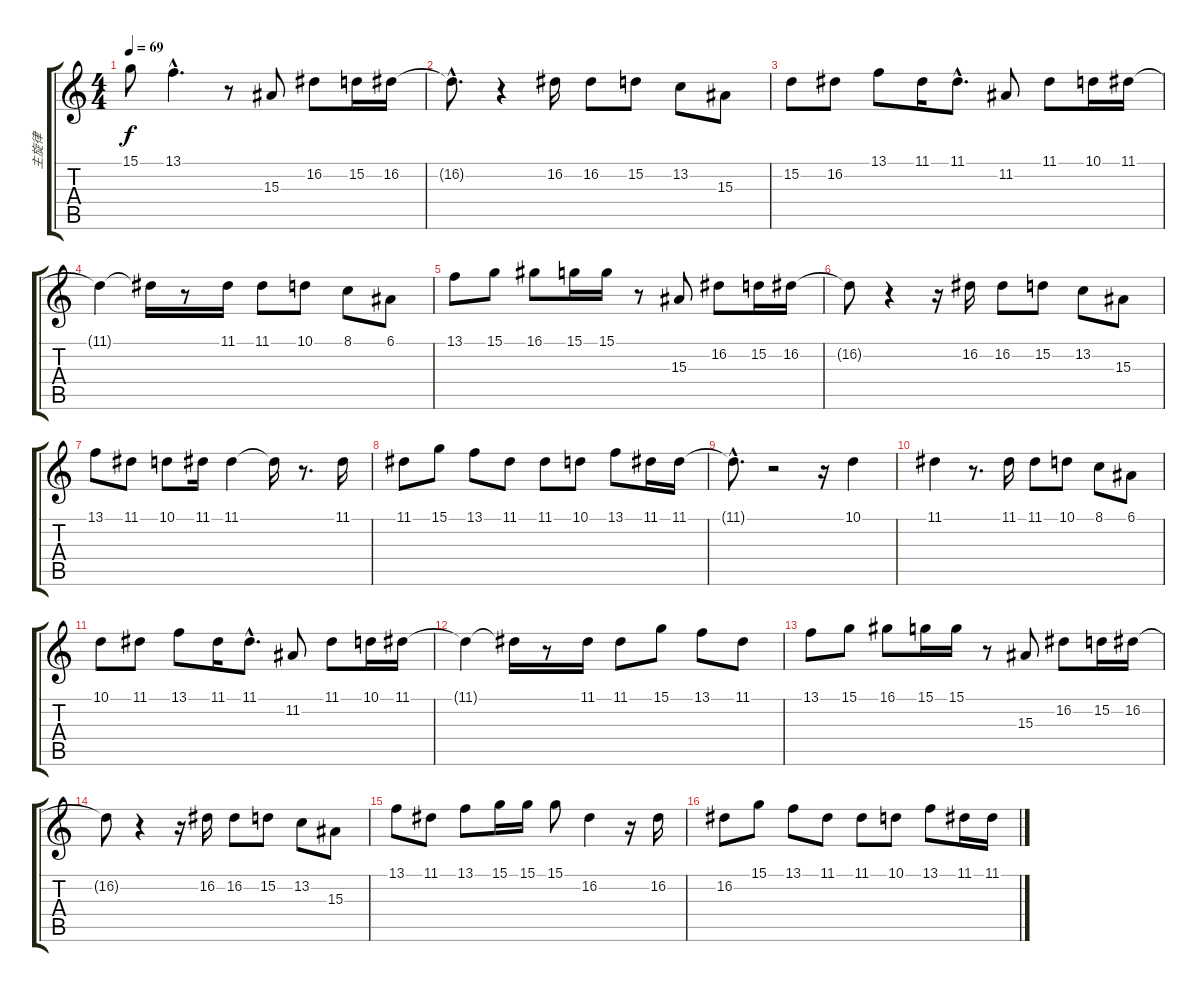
\track ("主旋律" "主旋律") {instrument recorder}
\staff {score tabs}
\tuning (E4 B3 G3 D3 A2 E2) {hide}
\ts (4 4)
\tempo 69
\clef g2
\ks c
15.1.8{dy f} 13.1{hac}.4{d} r.8 15.3.8 16.2.8 15.2.16 16.2.16 |
16.2{hac t}.8{d} r.4 16.2.16 16.2.8 15.2.8 13.2.8 15.3.8 |
15.2.8 16.2.8 13.1.8 11.1.16 11.1{hac}.8{d} 11.2.8 11.1.8 10.1.16 11.1.16 |
11.1{t}.4 11.1{t}.16 r.8 11.1.16 11.1.8 10.1.8 8.1.8 6.1.8 |
13.1.8 15.1.8 16.1.8 15.1.16 15.1.16 r.8 15.3.8 16.2.8 15.2.16 16.2.16 |
16.2{t}.8 r.4 r.16 16.2.16 16.2.8 15.2.8 13.2.8 15.3.8 |
13.1.8 11.1.8 10.1.8 11.1.16 11.1.4 11.1{t}.16 r.8{d} 11.1.16 |
11.1.8 15.1.8 13.1.8 11.1.8 11.1.8 10.1.8 13.1.8 11.1.16 11.1.16 |
11.1{hac t}.8{d} r.2 r.16 10.1.4 |
11.1.4 r.8{d} 11.1.16 11.1.8 10.1.8 8.1.8 6.1.8 |
10.1.8 11.1.8 13.1.8 11.1.16 11.1{hac}.8{d} 11.2.8 11.1.8 10.1.16 11.1.16 |
11.1{t}.4 11.1{t}.16 r.8 11.1.16 11.1.8 15.1.8 13.1.8 11.1.8 |
13.1.8 15.1.8 16.1.8 15.1.16 15.1.16 r.8 15.3.8 16.2.8 15.2.16 16.2.16 |
16.2{t}.8 r.4 r.16 16.2.16 16.2.8 15.2.8 13.2.8 15.3.8 |
13.1.8 11.1.8 13.1.8 15.1.16 15.1.16 15.1.8 16.2.4 r.16 16.2.16 |
16.2.8 15.1.8 13.1.8 11.1.8 11.1.8 10.1.8 13.1.8 11.1.16 11.1.16
